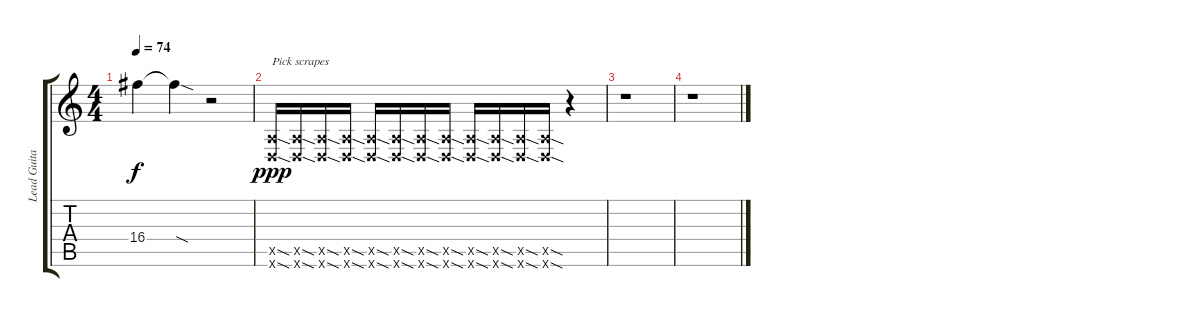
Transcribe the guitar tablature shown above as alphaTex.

\track ("Lead Guitar (Distortion/Flanger)" "Lead Guita") {instrument overdrivenguitar}
\staff {score tabs}
\tuning (E4 B3 G3 D3 A2 D2) {hide}
\ts (4 4)
\tempo 74
\clef g2
\ks c
16.4{t}.4{dy f} 16.4{sod t}.4 r.2 |
(0.5{sod x} 0.6{sod x}).16{txt "Pick scrapes" dy ppp} (0.5{sod x} 0.6{sod x}).16 (0.5{sod x} 0.6{sod x}).16 (0.5{sod x} 0.6{sod x}).16 (0.5{sod x} 0.6{sod x}).16 (0.5{sod x} 0.6{sod x}).16 (0.5{sod x} 0.6{sod x}).16 (0.5{sod x} 0.6{sod x}).16 (0.5{sod x} 0.6{sod x}).16 (0.5{sod x} 0.6{sod x}).16 (0.5{sod x} 0.6{sod x}).16 (0.5{sod x} 0.6{sod x}).16 r.4 |
r.1 |
r.1
